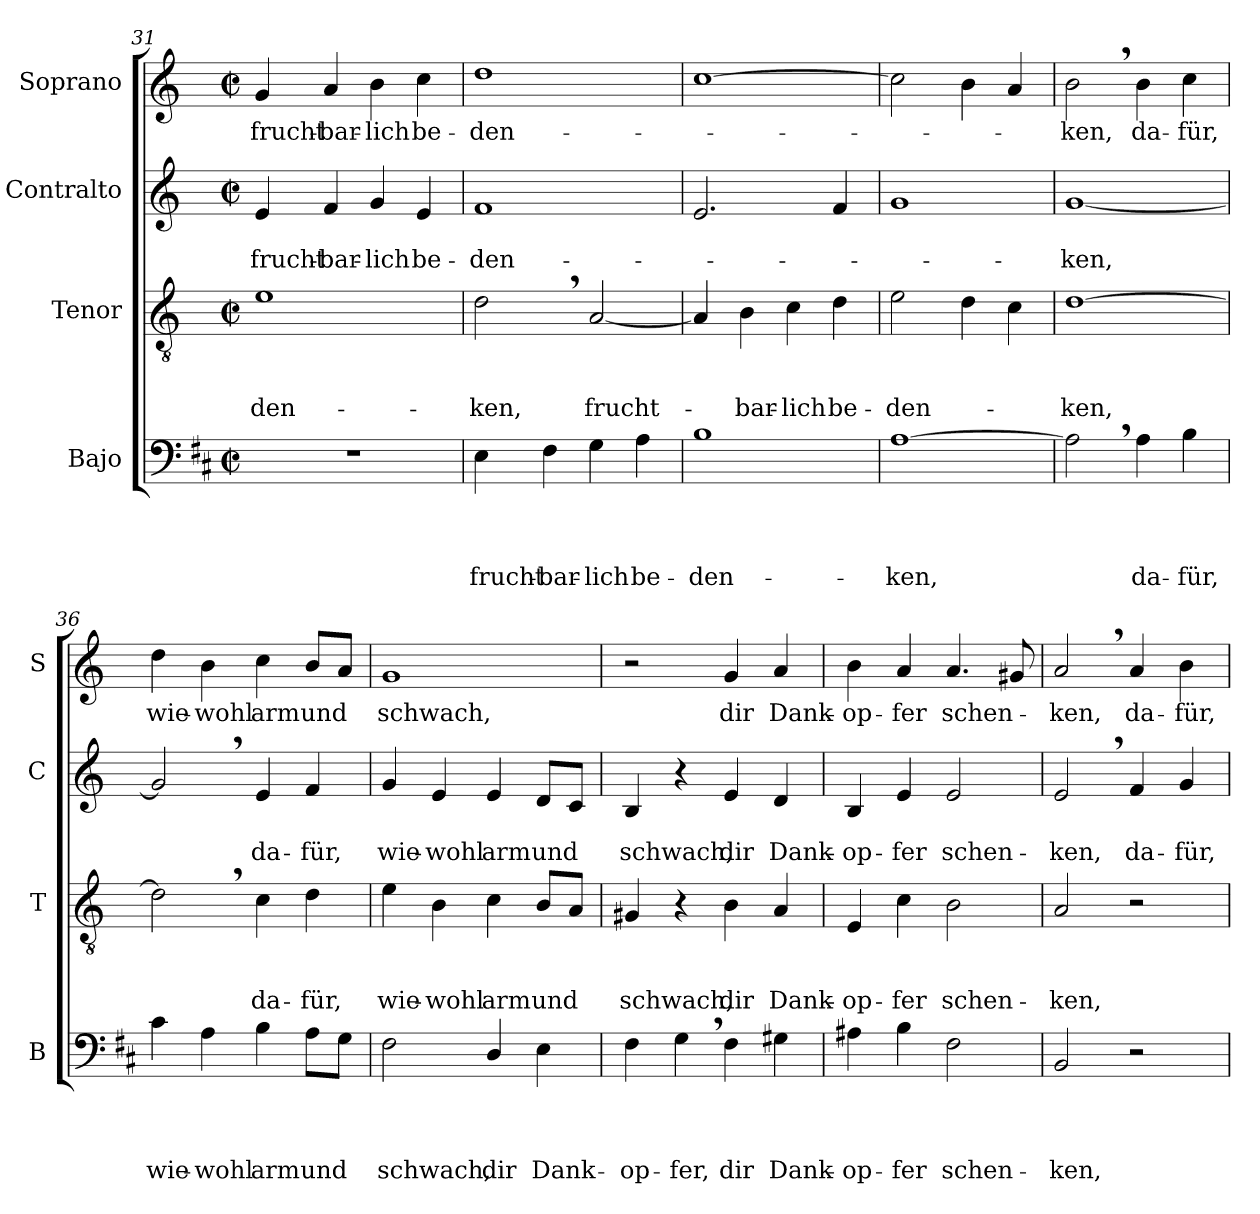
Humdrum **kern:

**kern	**text	**text	**text	**text	**kern	**text	**text	**text	**kern	**text	**text	**kern	**text
*part4	*part4	*part4	*part4	*part4	*part3	*part3	*part3	*part3	*part2	*part2	*part2	*part1	*part1
*staff4	*staff4	*staff4	*staff4	*staff4	*staff3	*staff3	*staff3	*staff3	*staff2	*staff2	*staff2	*staff1	*staff1
*I"Bajo	*	*	*	*	*I"Tenor	*	*	*	*I"Contralto	*	*	*I"Soprano	*
*I'B	*	*	*	*	*I'T	*	*	*	*I'C	*	*	*I'S	*
*clefF4	*	*	*	*	*clefGv2	*	*	*	*clefG2	*	*	*clefG2	*
*ITrd1c2	*	*	*	*	*	*	*	*	*	*	*	*	*
*k[]	*	*	*	*	*k[]	*	*	*	*k[]	*	*	*k[]	*
*C:	*	*	*	*	*C:	*	*	*	*C:	*	*	*C:	*
*M2/2	*	*	*	*	*M2/2	*	*	*	*M2/2	*	*	*M2/2	*
*met(c|)	*	*	*	*	*met(c|)	*	*	*	*met(c|)	*	*	*met(c|)	*
=31	=31	=31	=31	=31	=31	=31	=31	=31	=31	=31	=31	=31	=31
1r	.	.	.	.	1e	.	.	-den-	4e/	.	frucht-	4g/	frucht-
.	.	.	.	.	.	.	.	.	4f/	.	-bar-	4a/	-bar-
.	.	.	.	.	.	.	.	.	4g/	.	-lich	4b\	-lich
.	.	.	.	.	.	.	.	.	4e/	.	be-	4cc\	be-
=32	=32	=32	=32	=32	=32	=32	=32	=32	=32	=32	=32	=32	=32
4D\	.	.	.	frucht-	2d,>\	.	.	-ken,	1f	.	-den-	1dd	-den-
4E\	.	.	.	-bar-	.	.	.	.	.	.	.	.	.
4F\	.	.	.	-lich	[2A/	.	.	frucht-	.	.	.	.	.
4G\	.	.	.	be-	.	.	.	.	.	.	.	.	.
=33	=33	=33	=33	=33	=33	=33	=33	=33	=33	=33	=33	=33	=33
1A	.	.	.	-den-	4A/]	.	.	.	2.e/	.	.	[1cc	.
.	.	.	.	.	4B\	.	.	-bar-	.	.	.	.	.
.	.	.	.	.	4c\	.	.	-lich	.	.	.	.	.
.	.	.	.	.	4d\	.	.	be-	4f/	.	.	.	.
=34	=34	=34	=34	=34	=34	=34	=34	=34	=34	=34	=34	=34	=34
[1G	.	.	.	-ken,	2e\	.	.	-den-	1g	.	.	2cc\]	.
.	.	.	.	.	4d\	.	.	.	.	.	.	4b\	.
.	.	.	.	.	4c\	.	.	.	.	.	.	4a/	.
!!LO:PB:g=z
=35	=35	=35	=35	=35	=35	=35	=35	=35	=35	=35	=35	=35	=35
2G,>\]	.	.	.	.	[1d	.	.	-ken,	[1g	.	-ken,	2b,>\	-ken,
4G\	.	.	.	da-	.	.	.	.	.	.	.	4b\	da-
4A\	.	.	.	-für,	.	.	.	.	.	.	.	4cc\	-für,
=36	=36	=36	=36	=36	=36	=36	=36	=36	=36	=36	=36	=36	=36
4B\	.	.	.	wie-	2d,>\]	.	.	.	2g,>/]	.	.	4dd\	wie-
4G\	.	.	.	-wohl	.	.	.	.	.	.	.	4b\	-wohl
4A\	.	.	.	arm	4c\	.	.	da-	4e/	.	da-	4cc\	arm
8G\L	.	.	.	und	4d\	.	.	-für,	4f/	.	-für,	8b/L	und
8F\J	.	.	.	.	.	.	.	.	.	.	.	8a/J	.
=37	=37	=37	=37	=37	=37	=37	=37	=37	=37	=37	=37	=37	=37
2E\	.	.	.	schwach,	4e\	.	.	wie-	4g/	.	wie-	1g	schwach,
.	.	.	.	.	4B\	.	.	-wohl	4e/	.	-wohl	.	.
4C/	.	.	.	dir	4c\	.	.	arm	4e/	.	arm	.	.
4D\	.	.	.	Dank-	8B/L	.	.	und	8d/L	.	und	.	.
.	.	.	.	.	8A/J	.	.	.	8c/J	.	.	.	.
=38	=38	=38	=38	=38	=38	=38	=38	=38	=38	=38	=38	=38	=38
4E\	.	.	.	-op-	4G#X/	.	.	schwach,	4B/	.	schwach,	2r	.
4F,>\	.	.	.	-fer,	4r	.	.	.	4r	.	.	.	.
4E\	.	.	.	dir	4B\	.	.	dir	4e/	.	dir	4g/	dir
4F#X\	.	.	.	Dank-	4A/	.	.	Dank-	4d/	.	Dank-	4a/	Dank-
=39	=39	=39	=39	=39	=39	=39	=39	=39	=39	=39	=39	=39	=39
4G#X\	.	.	.	-op-	4E/	.	.	-op-	4B/	.	-op-	4b\	-op-
4A\	.	.	.	-fer	4c\	.	.	-fer	4e/	.	-fer	4a/	-fer
2E\	.	.	.	schen-	2B\	.	.	schen-	2e/	.	schen-	4.a/	schen-
.	.	.	.	.	.	.	.	.	.	.	.	8g#X/	.
!!LO:LB:g=z
=40	=40	=40	=40	=40	=40	=40	=40	=40	=40	=40	=40	=40	=40
2AA/	.	.	.	-ken,	2A/	.	.	-ken,	2e,>/	.	-ken,	2a,>/	-ken,
2r	.	.	.	.	2r	.	.	.	4f/	.	da-	4a/	da-
.	.	.	.	.	.	.	.	.	4g/	.	-für,	4b\	-für,
=	=	=	=	=	=	=	=	=	=	=	=	=	=
*-	*-	*-	*-	*-	*-	*-	*-	*-	*-	*-	*-	*-	*-
